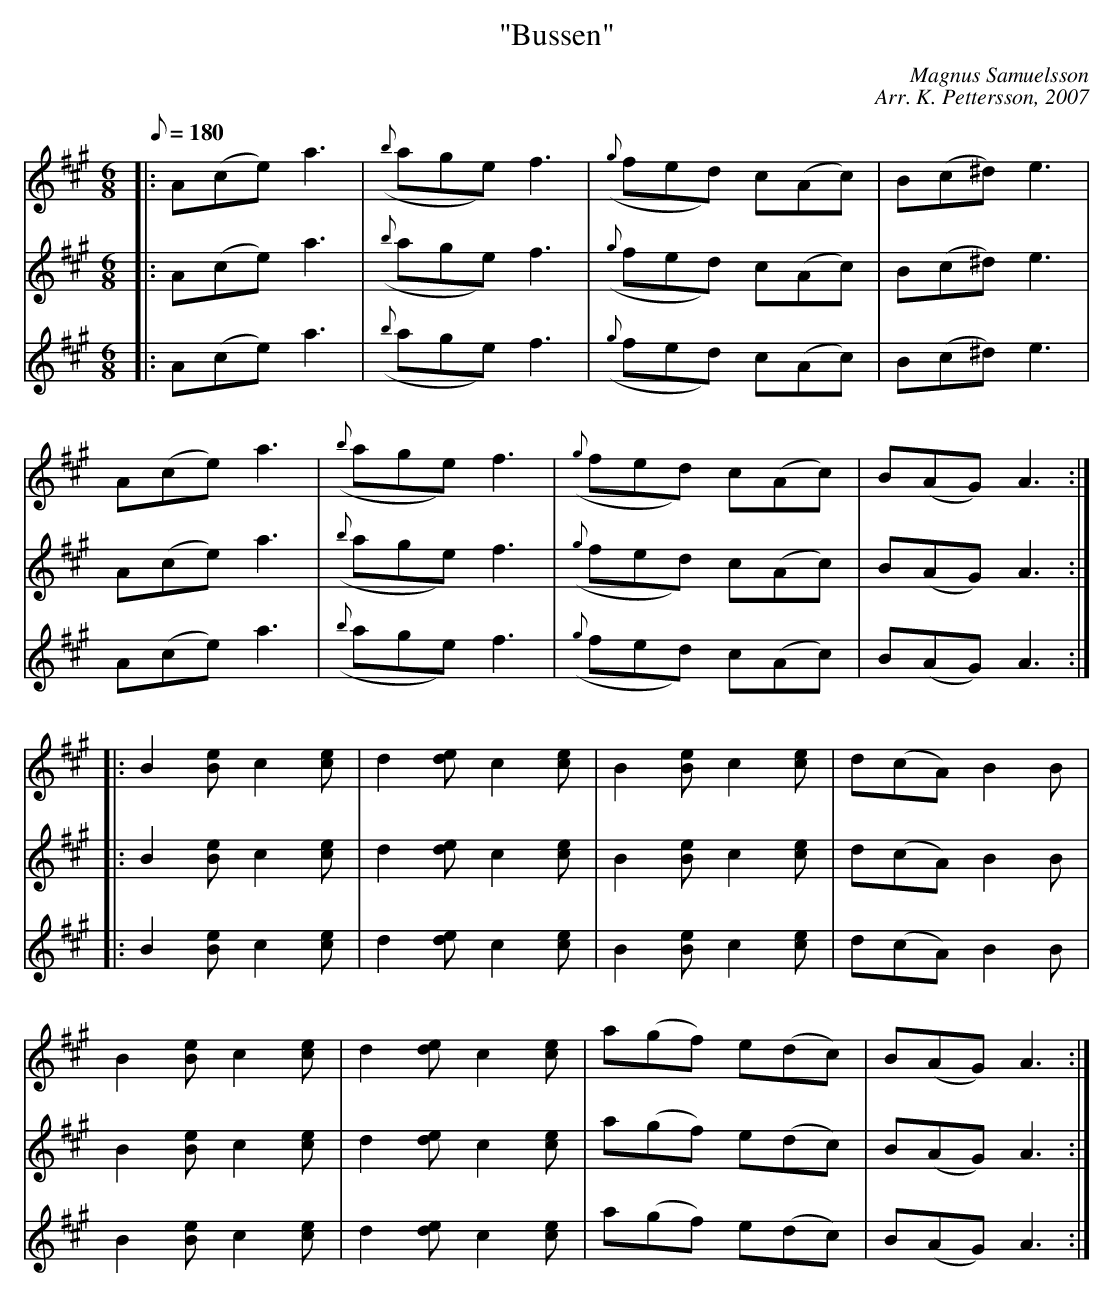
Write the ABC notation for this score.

X:1
T: "Bussen"
C: Magnus Samuelsson
C: Arr. K. Pettersson, 2007
M: 6/8
L: 1/8
K: A
Q: 180
[V:1] [|: A(ce) a3 | ({b}age) f3 | ({g}fed) c(Ac) | B(c^d) e3 |
[V:2] [|: A(ce) a3 | ({b}age) f3 | ({g}fed) c(Ac) | B(c^d) e3 |
[V:3] |: A(ce) a3 | ({b}age) f3 | ({g}fed) c(Ac) | B(c^d) e3 |
[V:1] [ A(ce) a3 | ({b}age) f3 | ({g}fed) c(Ac) | B(AG) A3:|
[V:2] [ A(ce) a3 | ({b}age) f3 | ({g}fed) c(Ac) | B(AG) A3:|
[V:3] [ A(ce) a3 | ({b}age) f3 | ({g}fed) c(Ac) | B(AG) A3:|
[V:1] [|: B2[Be] c2[ce] | d2[de] c2[ce] | B2[Be] c2[ce] | d(cA) B2B |
[V:2] [|: B2[Be] c2[ce] | d2[de] c2[ce] | B2[Be] c2[ce] | d(cA) B2B |
[V:3] [|: B2[Be] c2[ce] | d2[de] c2[ce] | B2[Be] c2[ce] | d(cA) B2B |
[V:1] [ B2[Be] c2[ce] | d2[de] c2[ce] | a(gf) e(dc) | B(AG) A3 :|
[V:2] [ B2[Be] c2[ce] | d2[de] c2[ce] | a(gf) e(dc) | B(AG) A3 :|
[V:3] [ B2[Be] c2[ce] | d2[de] c2[ce] | a(gf) e(dc) | B(AG) A3 :|
